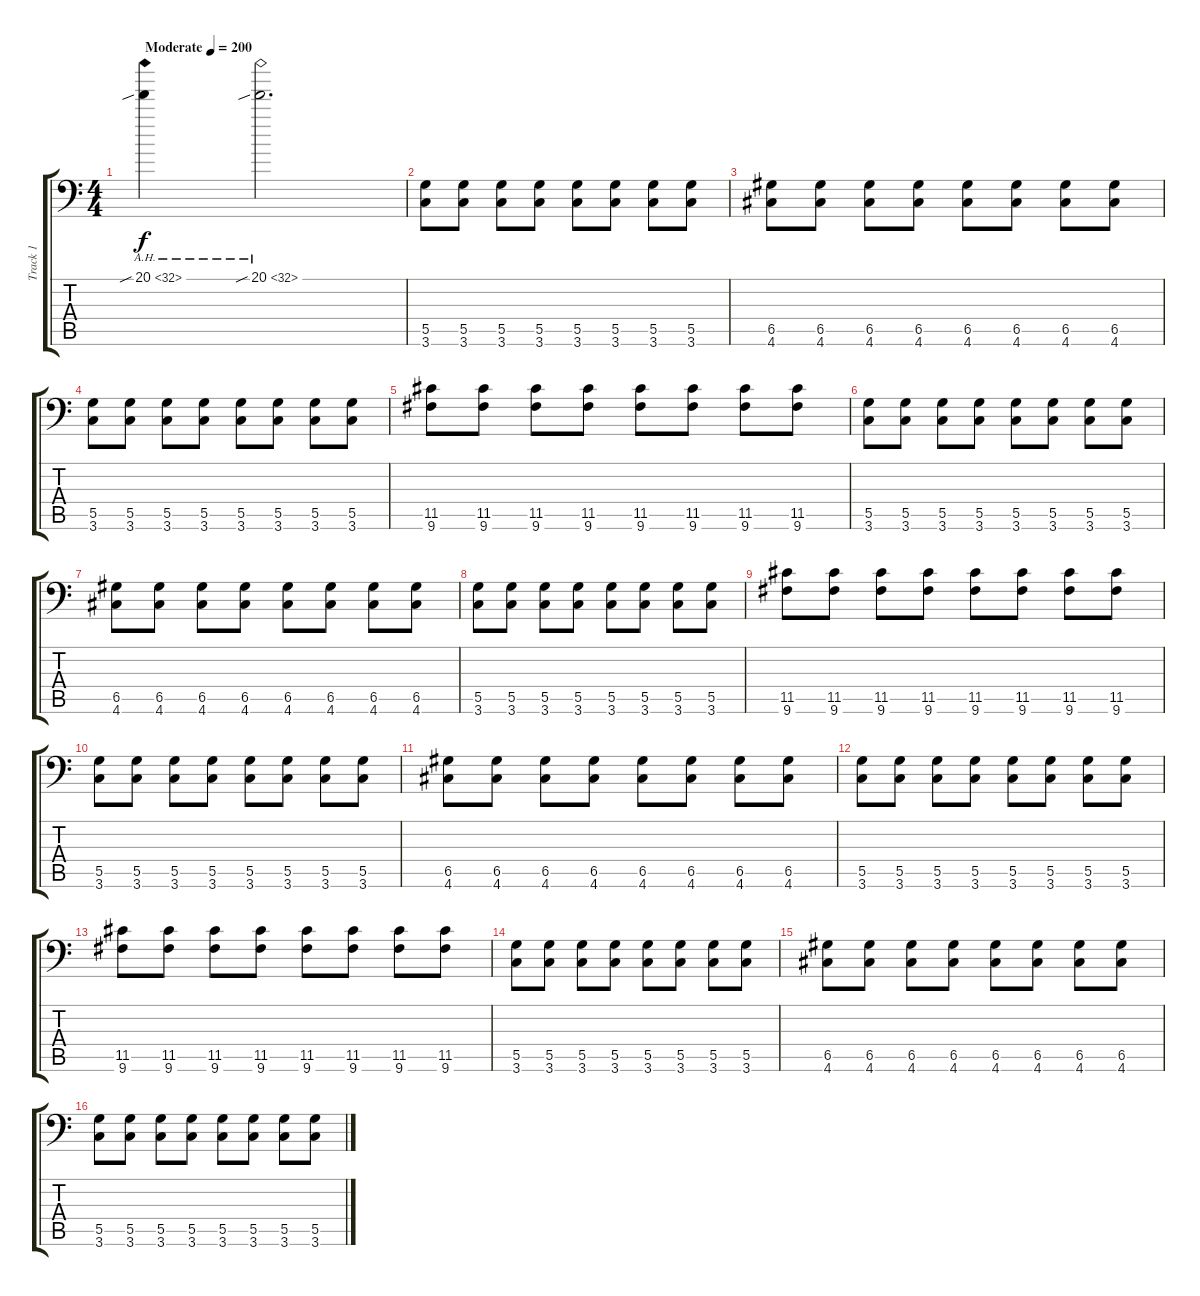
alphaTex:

\track ("Track 1" "Track 1") {instrument distortionguitar}
\staff {score tabs}
\tuning (A3 E3 C3 G2 D2 A1) {hide}
\ts (4 4)
\tempo (200 "Moderate")
\clef f4
\ks c
20.1{ah 12 sib}.4{dy f instrument distortionguitar} 20.1{ah 12 sib}.2{d} |
(5.5 3.6).8 (5.5 3.6).8 (5.5 3.6).8 (5.5 3.6).8 (5.5 3.6).8 (5.5 3.6).8 (5.5 3.6).8 (5.5 3.6).8 |
(6.5 4.6).8 (6.5 4.6).8 (6.5 4.6).8 (6.5 4.6).8 (6.5 4.6).8 (6.5 4.6).8 (6.5 4.6).8 (6.5 4.6).8 |
(5.5 3.6).8 (5.5 3.6).8 (5.5 3.6).8 (5.5 3.6).8 (5.5 3.6).8 (5.5 3.6).8 (5.5 3.6).8 (5.5 3.6).8 |
(11.5 9.6).8 (11.5 9.6).8 (11.5 9.6).8 (11.5 9.6).8 (11.5 9.6).8 (11.5 9.6).8 (11.5 9.6).8 (11.5 9.6).8 |
(5.5 3.6).8 (5.5 3.6).8 (5.5 3.6).8 (5.5 3.6).8 (5.5 3.6).8 (5.5 3.6).8 (5.5 3.6).8 (5.5 3.6).8 |
(6.5 4.6).8 (6.5 4.6).8 (6.5 4.6).8 (6.5 4.6).8 (6.5 4.6).8 (6.5 4.6).8 (6.5 4.6).8 (6.5 4.6).8 |
(5.5 3.6).8 (5.5 3.6).8 (5.5 3.6).8 (5.5 3.6).8 (5.5 3.6).8 (5.5 3.6).8 (5.5 3.6).8 (5.5 3.6).8 |
(11.5 9.6).8 (11.5 9.6).8 (11.5 9.6).8 (11.5 9.6).8 (11.5 9.6).8 (11.5 9.6).8 (11.5 9.6).8 (11.5 9.6).8 |
(5.5 3.6).8 (5.5 3.6).8 (5.5 3.6).8 (5.5 3.6).8 (5.5 3.6).8 (5.5 3.6).8 (5.5 3.6).8 (5.5 3.6).8 |
(6.5 4.6).8 (6.5 4.6).8 (6.5 4.6).8 (6.5 4.6).8 (6.5 4.6).8 (6.5 4.6).8 (6.5 4.6).8 (6.5 4.6).8 |
(5.5 3.6).8 (5.5 3.6).8 (5.5 3.6).8 (5.5 3.6).8 (5.5 3.6).8 (5.5 3.6).8 (5.5 3.6).8 (5.5 3.6).8 |
(11.5 9.6).8 (11.5 9.6).8 (11.5 9.6).8 (11.5 9.6).8 (11.5 9.6).8 (11.5 9.6).8 (11.5 9.6).8 (11.5 9.6).8 |
(5.5 3.6).8 (5.5 3.6).8 (5.5 3.6).8 (5.5 3.6).8 (5.5 3.6).8 (5.5 3.6).8 (5.5 3.6).8 (5.5 3.6).8 |
(6.5 4.6).8 (6.5 4.6).8 (6.5 4.6).8 (6.5 4.6).8 (6.5 4.6).8 (6.5 4.6).8 (6.5 4.6).8 (6.5 4.6).8 |
(5.5 3.6).8 (5.5 3.6).8 (5.5 3.6).8 (5.5 3.6).8 (5.5 3.6).8 (5.5 3.6).8 (5.5 3.6).8 (5.5 3.6).8
